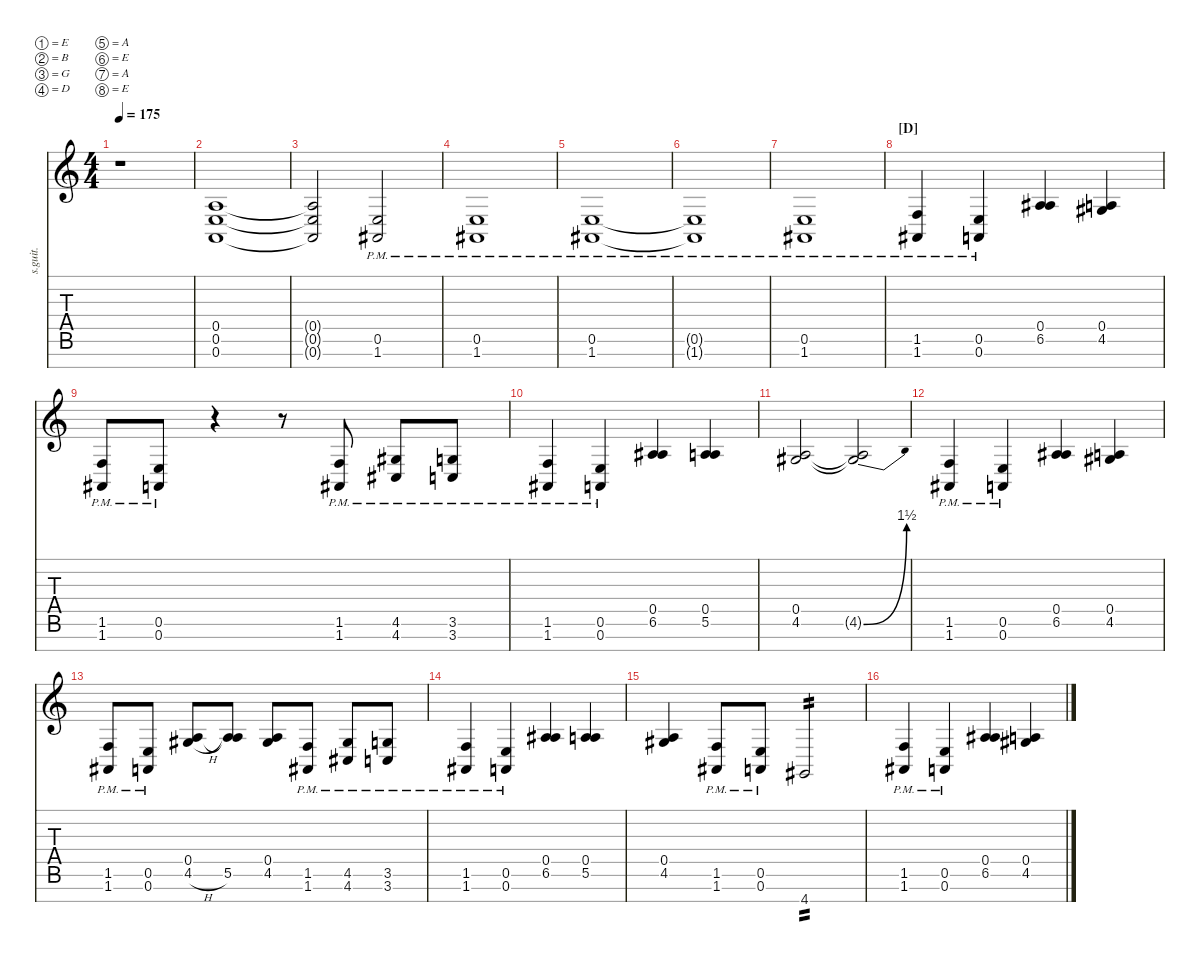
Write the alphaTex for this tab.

\defaultSystemsLayout 4
\hideDynamics
\bracketExtendMode nobrackets
\track ("Rhythm Guitar Left" "s.guit.") {instrument distortionguitar}
\staff {score tabs}
\tuning (E4 B3 G3 D3 A2 E2 A1 E1)
\ts (4 4)
\tempo 175
\clef g2
\ks c
r.1{dy ff} |
(0.5 0.6 0.7).1 |
(0.5{t} 0.6{t} 0.7{t}).2 (0.6{pm} 1.7{pm acc #}).2 |
(0.6{pm} 1.7{pm acc #}).1 |
(0.6{pm} 1.7{pm acc #}).1 |
(0.6{pm t} 1.7{pm t acc #}).1 |
(0.6{pm} 1.7{pm acc #}).1 |
\section ("D" "")
(1.6{pm} 1.7{pm acc #}).4 (0.6{pm} 0.7{pm}).4 (0.5 6.6{acc #}).4 (0.5 4.6{acc #}).4 |
(1.6{pm} 1.7{pm acc #}).8 (0.6{pm} 0.7{pm}).8 r.4 r.8 (1.6{pm} 1.7{pm acc #}).8 (4.6{pm acc #} 4.7{pm acc #}).8 (3.6{pm} 3.7{pm}).8 |
(1.6{pm} 1.7{pm acc #}).4 (0.6{pm} 0.7{pm}).4 (0.5 6.6{acc #}).4 (0.5 5.6).4 |
(0.5 4.6{acc #}).2 (0.5{t} 4.6{be (bend 0 0 60 6) t acc #}).2 |
(1.6{pm} 1.7{pm acc #}).4 (0.6{pm} 0.7{pm}).4 (0.5 6.6{acc #}).4 (0.5 4.6{acc #}).4 |
(1.6{pm} 1.7{pm acc #}).8 (0.6{pm} 0.7{pm}).8 (0.5 4.6{h acc #}).8 (0.5{t} 5.6).8 (0.5 4.6{acc #}).8 (1.6{pm} 1.7{pm acc #}).8 (4.6{pm acc #} 4.7{pm acc #}).8 (3.6{pm} 3.7{pm}).8 |
(1.6{pm} 1.7{pm acc #}).4 (0.6{pm} 0.7{pm}).4 (0.5 6.6{acc #}).4 (0.5 5.6).4 |
(0.5 4.6{acc #}).4 (1.6{pm} 1.7{pm acc #}).8 (0.6{pm} 0.7{pm}).8 4.8{acc #}.2{tp 2} |
(1.6{pm} 1.7{pm acc #}).4 (0.6{pm} 0.7{pm}).4 (0.5 6.6{acc #}).4 (0.5 4.6{acc #}).4
